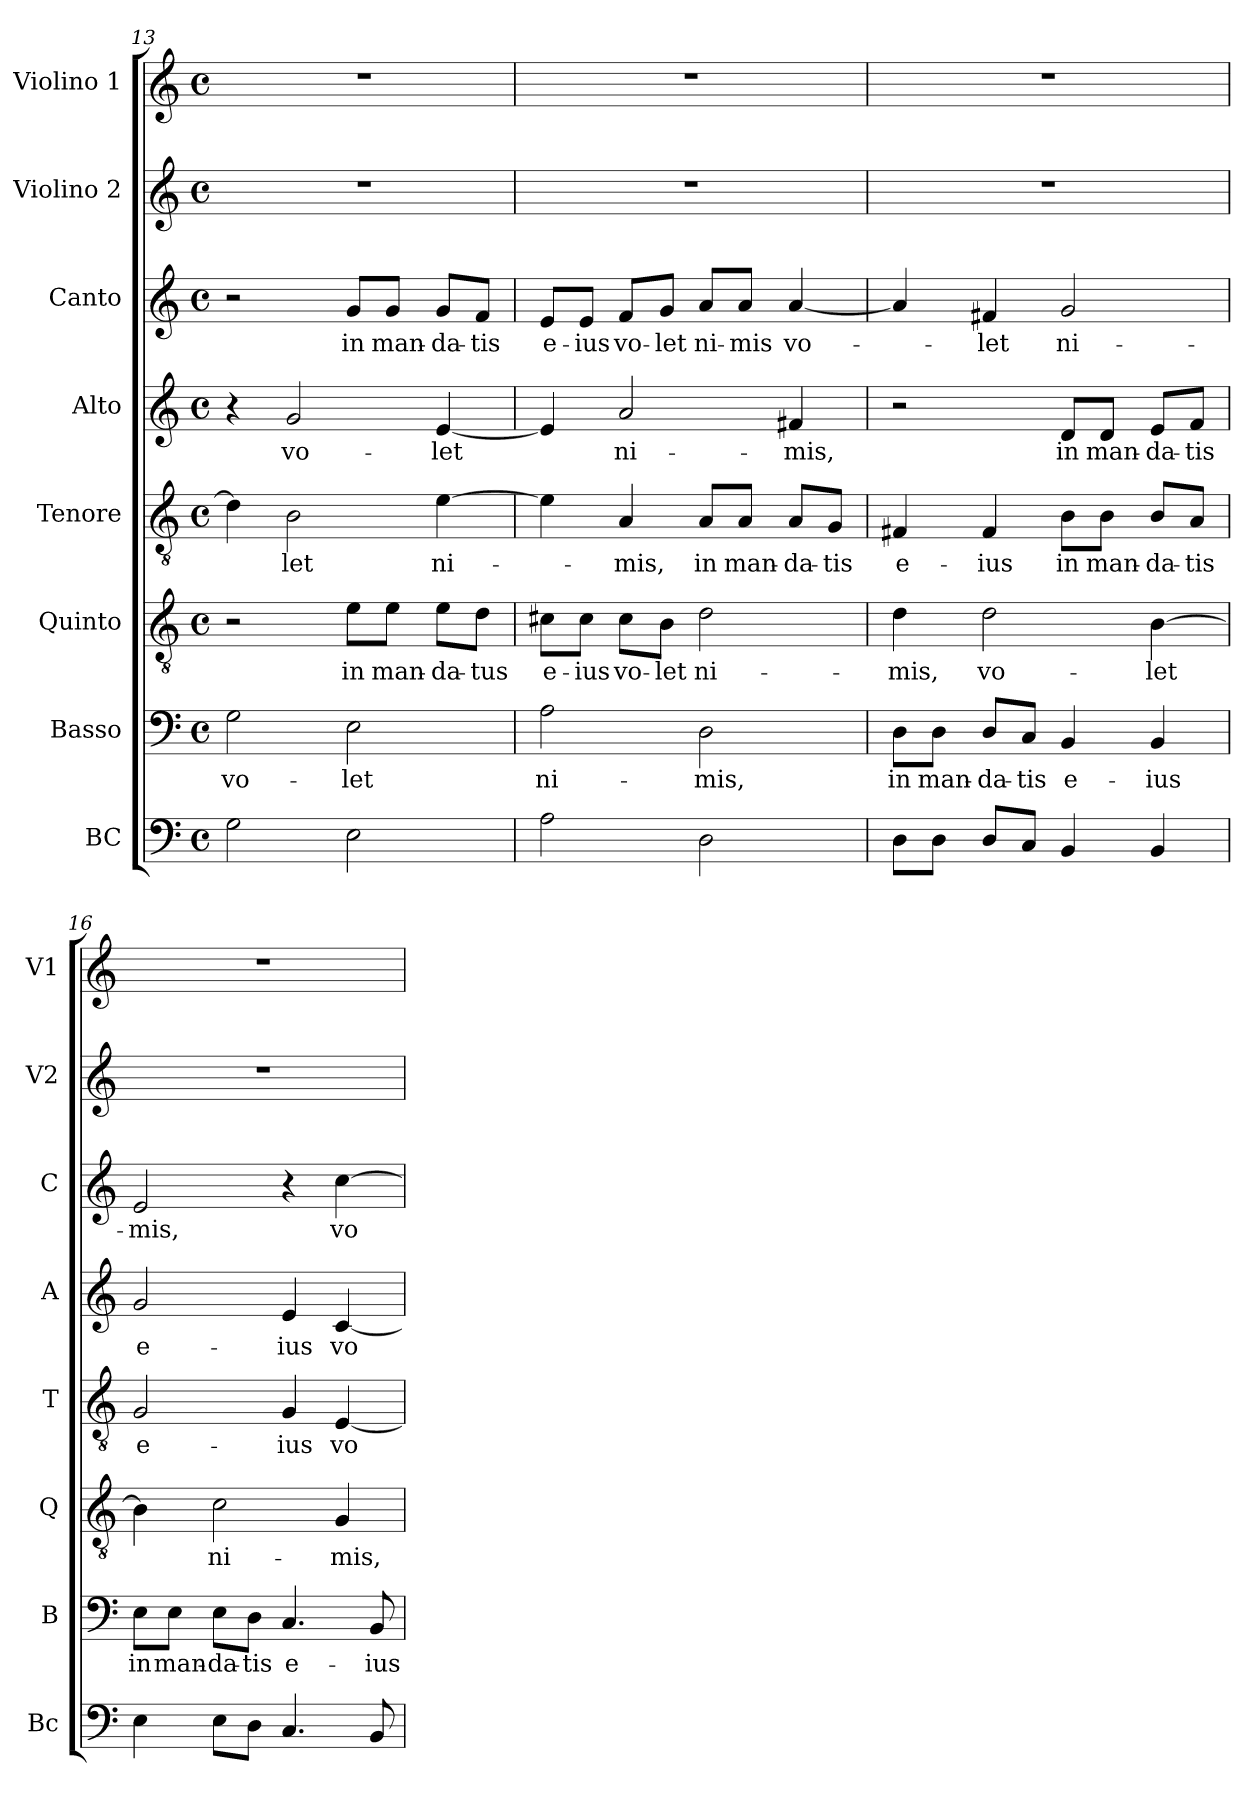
**kern	**kern	**text	**kern	**text	**kern	**text	**kern	**text	**kern	**text	**kern	**kern
*part8	*part7	*part7	*part6	*part6	*part5	*part5	*part4	*part4	*part3	*part3	*part2	*part1
*staff8	*staff7	*staff7	*staff6	*staff6	*staff5	*staff5	*staff4	*staff4	*staff3	*staff3	*staff2	*staff1
*I"BC	*I"Basso	*	*I"Quinto	*	*I"Tenore	*	*I"Alto	*	*I"Canto	*	*I"Violino 2	*I"Violino 1
*I'Bc	*I'B	*	*I'Q	*	*I'T	*	*I'A	*	*I'C	*	*I'V2	*I'V1
!!LO:LB:g=z
*clefF4	*clefF4	*	*clefGv2	*	*clefGv2	*	*clefG2	*	*clefG2	*	*clefG2	*clefG2
*k[]	*k[]	*	*k[]	*	*k[]	*	*k[]	*	*k[]	*	*k[]	*k[]
*C:	*C:	*	*C:	*	*C:	*	*C:	*	*C:	*	*C:	*C:
*M4/4	*M4/4	*	*M4/4	*	*M4/4	*	*M4/4	*	*M4/4	*	*M4/4	*M4/4
*met(c)	*met(c)	*	*met(c)	*	*met(c)	*	*met(c)	*	*met(c)	*	*met(c)	*met(c)
=13	=13	=13	=13	=13	=13	=13	=13	=13	=13	=13	=13	=13
!	!	!LO:LY:b	!	!	!	!	!	!	!	!	!	!
2G\	2G\	vo-	2r	.	4d\]	.	4r	.	2r	.	1r	1r
!	!	!	!	!	!	!LO:LY:b	!	!LO:LY:b	!	!	!	!
.	.	.	.	.	2B\	-let	2g/	vo-	.	.	.	.
!	!	!LO:LY:b	!	!LO:LY:b	!	!	!	!	!	!LO:LY:b	!	!
2E\	2E\	-let	8e\L	in	.	.	.	.	8g/L	in	.	.
!	!	!	!	!LO:LY:b	!	!	!	!	!	!LO:LY:b	!	!
.	.	.	8e\J	man-	.	.	.	.	8g/J	man-	.	.
!	!	!	!	!LO:LY:b	!	!LO:LY:b	!	!LO:LY:b	!	!LO:LY:b	!	!
.	.	.	8e\L	-da-	[4e\	ni-	[4e/	-let	8g/L	-da-	.	.
!	!	!	!	!LO:LY:b	!	!	!	!	!	!LO:LY:b	!	!
.	.	.	8d\J	-tus	.	.	.	.	8f/J	-tis	.	.
=14	=14	=14	=14	=14	=14	=14	=14	=14	=14	=14	=14	=14
!	!	!LO:LY:b	!	!LO:LY:b	!	!	!	!	!	!LO:LY:b	!	!
2A\	2A\	ni-	8c#X\L	e-	4e\]	.	4e/]	.	8e/L	e-	1r	1r
!	!	!	!	!LO:LY:b	!	!	!	!	!	!LO:LY:b	!	!
.	.	.	8c#\J	-ius	.	.	.	.	8e/J	-ius	.	.
!	!	!	!	!LO:LY:b	!	!LO:LY:b	!	!LO:LY:b	!	!LO:LY:b	!	!
.	.	.	8c#\L	vo-	4A/	-mis,	2a/	ni-	8f/L	vo-	.	.
!	!	!	!	!LO:LY:b	!	!	!	!	!	!LO:LY:b	!	!
.	.	.	8B\J	-let	.	.	.	.	8g/J	-let	.	.
!	!	!LO:LY:b	!	!LO:LY:b	!	!LO:LY:b	!	!	!	!LO:LY:b	!	!
2D\	2D\	-mis,	2d\	ni-	8A/L	in	.	.	8a/L	ni-	.	.
!	!	!	!	!	!	!LO:LY:b	!	!	!	!LO:LY:b	!	!
.	.	.	.	.	8A/J	man-	.	.	8a/J	-mis	.	.
!	!	!	!	!	!	!LO:LY:b	!	!LO:LY:b	!	!LO:LY:b	!	!
.	.	.	.	.	8A/L	-da-	4f#X/	-mis,	[4a/	vo-	.	.
!	!	!	!	!	!	!LO:LY:b	!	!	!	!	!	!
.	.	.	.	.	8G/J	-tis	.	.	.	.	.	.
=15	=15	=15	=15	=15	=15	=15	=15	=15	=15	=15	=15	=15
!	!	!LO:LY:b	!	!LO:LY:b	!	!LO:LY:b	!	!	!	!	!	!
8D\L	8D\L	in	4d\	-mis,	4F#X/	e-	2r	.	4a/]	.	1r	1r
!	!	!LO:LY:b	!	!	!	!	!	!	!	!	!	!
8D\J	8D\J	man-	.	.	.	.	.	.	.	.	.	.
!	!	!LO:LY:b	!	!LO:LY:b	!	!LO:LY:b	!	!	!	!LO:LY:b	!	!
8D/L	8D/L	-da-	2d\	vo-	4F#/	-ius	.	.	4f#X/	-let	.	.
!	!	!LO:LY:b	!	!	!	!	!	!	!	!	!	!
8C/J	8C/J	-tis	.	.	.	.	.	.	.	.	.	.
!	!	!LO:LY:b	!	!	!	!LO:LY:b	!	!LO:LY:b	!	!LO:LY:b	!	!
4BB/	4BB/	e-	.	.	8B\L	in	8d/L	in	2g/	ni-	.	.
!	!	!	!	!	!	!LO:LY:b	!	!LO:LY:b	!	!	!	!
.	.	.	.	.	8B\J	man-	8d/J	man-	.	.	.	.
!	!	!LO:LY:b	!	!LO:LY:b	!	!LO:LY:b	!	!LO:LY:b	!	!	!	!
4BB/	4BB/	-ius	[4B\	-let	8B/L	-da-	8e/L	-da-	.	.	.	.
!	!	!	!	!	!	!LO:LY:b	!	!LO:LY:b	!	!	!	!
.	.	.	.	.	8A/J	-tis	8f/J	-tis	.	.	.	.
=16	=16	=16	=16	=16	=16	=16	=16	=16	=16	=16	=16	=16
!	!	!LO:LY:b	!	!	!	!LO:LY:b	!	!LO:LY:b	!	!LO:LY:b	!	!
4E\	8E\L	in	4B\]	.	2G/	e-	2g/	e-	2e/	-mis,	1r	1r
!	!	!LO:LY:b	!	!	!	!	!	!	!	!	!	!
.	8E\J	man-	.	.	.	.	.	.	.	.	.	.
!	!	!LO:LY:b	!	!LO:LY:b	!	!	!	!	!	!	!	!
8E\L	8E\L	-da-	2c\	ni-	.	.	.	.	.	.	.	.
!	!	!LO:LY:b	!	!	!	!	!	!	!	!	!	!
8D\J	8D\J	-tis	.	.	.	.	.	.	.	.	.	.
!	!	!LO:LY:b	!	!	!	!LO:LY:b	!	!LO:LY:b	!	!	!	!
4.C/	4.C/	e-	.	.	4G/	-ius	4e/	-ius	4r	.	.	.
!	!	!	!	!LO:LY:b	!	!LO:LY:b	!	!LO:LY:b	!	!LO:LY:b	!	!
.	.	.	4G/	-mis,	[4E/	vo-	[4c/	vo-	[4cc\	vo-	.	.
!	!	!LO:LY:b	!	!	!	!	!	!	!	!	!	!
8BB/	8BB/	-ius	.	.	.	.	.	.	.	.	.	.
=	=	=	=	=	=	=	=	=	=	=	=	=
*-	*-	*-	*-	*-	*-	*-	*-	*-	*-	*-	*-	*-
